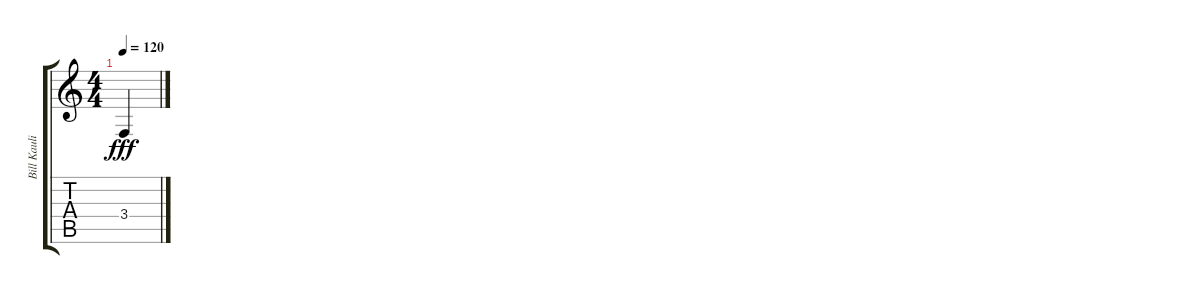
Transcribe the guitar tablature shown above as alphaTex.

\track ("Bill Kaulitz" "Bill Kauli") {instrument violin}
\staff {score tabs}
\tuning (E4 B3 G3 D3 A2 E2) {hide}
\ts (4 4)
\tempo 120
\clef g2
\ks c
3.4.4{dy fff}
